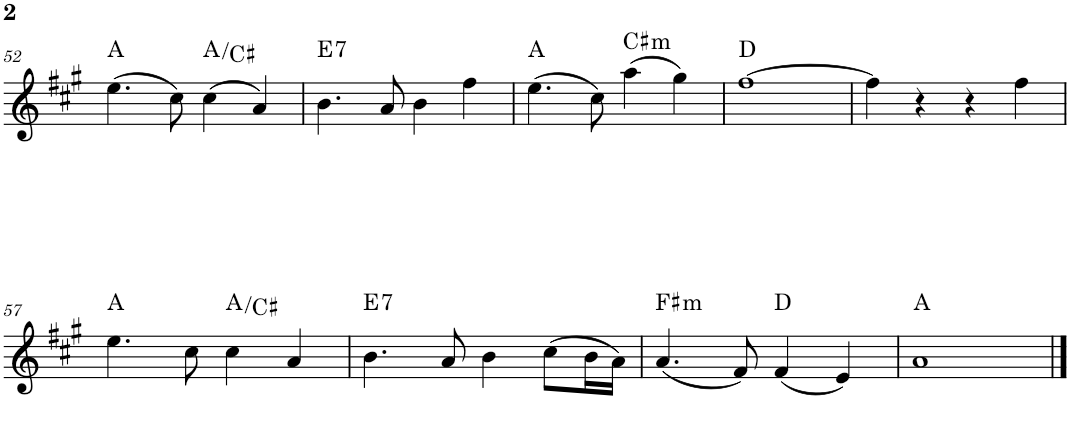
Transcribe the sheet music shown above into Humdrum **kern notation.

**kern	**harte
*part1	*part1
*staff1	*
*I"Piano	*
*I'Pno.	*
!!LO:PB:g=z
*clefG2	*
*k[f#c#g#]	*
*M4/4	*
=52	=52
(4.ee\	A:maj
8cc#\)	.
(4cc#\	A:maj/3
4a/)	.
=53	=53
!	!LO:H:kt=7
4.b\	E:7
8a/	.
4b\	.
4ff#\	.
=54	=54
(4.ee\	A:maj
8cc#\)	.
!	!LO:H:kt=m
(4aa\	C#:min
4gg#\)	.
=55	=55
[1ff#	D:maj
=56	=56
4ff#\]	.
4r	.
4r	.
4ff#\	.
!!LO:LB:g=z
=57	=57
4.ee\	A:maj
8cc#\	.
4cc#\	A:maj/3
4a/	.
=58	=58
!	!LO:H:kt=7
4.b\	E:7
8a/	.
4b\	.
(8cc#\L	.
16b\L	.
16a\JJ)	.
=59	=59
!	!LO:H:kt=m
(4.a/	F#:min
8f#/)	.
(4f#/	D:maj
4e/)	.
=60	=60
1a	A:maj
==	==
*-	*-
